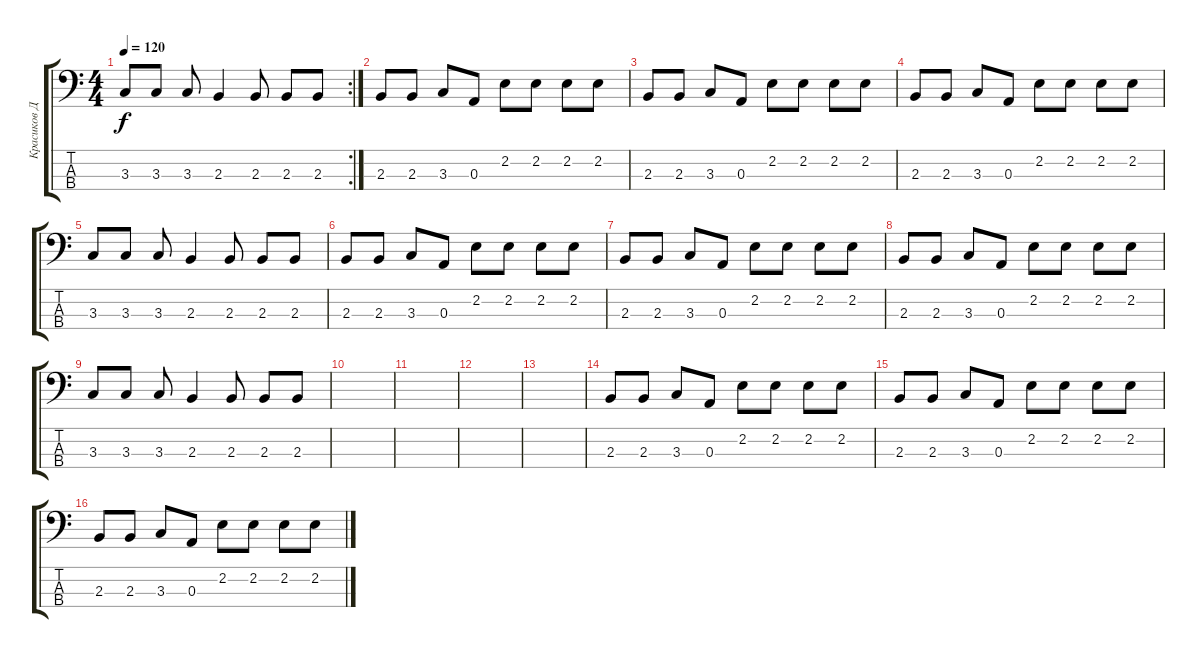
\track ("Красиков Д.(1)" "Красиков Д") {instrument electricbassfinger}
\staff {score tabs}
\tuning (G2 D2 A1 E1) {hide}
\rc 2
\ts (4 4)
\tempo 120
\clef f4
\ks c
3.3.8{dy f} 3.3.8 3.3.8 2.3.4 2.3.8 2.3.8 2.3.8 |
2.3.8 2.3.8 3.3.8 0.3.8 2.2.8 2.2.8 2.2.8 2.2.8 |
2.3.8 2.3.8 3.3.8 0.3.8 2.2.8 2.2.8 2.2.8 2.2.8 |
2.3.8 2.3.8 3.3.8 0.3.8 2.2.8 2.2.8 2.2.8 2.2.8 |
3.3.8 3.3.8 3.3.8 2.3.4 2.3.8 2.3.8 2.3.8 |
2.3.8 2.3.8 3.3.8 0.3.8 2.2.8 2.2.8 2.2.8 2.2.8 |
2.3.8 2.3.8 3.3.8 0.3.8 2.2.8 2.2.8 2.2.8 2.2.8 |
2.3.8 2.3.8 3.3.8 0.3.8 2.2.8 2.2.8 2.2.8 2.2.8 |
3.3.8 3.3.8 3.3.8 2.3.4 2.3.8 2.3.8 2.3.8 |
|
|
|
|
2.3.8 2.3.8 3.3.8 0.3.8 2.2.8 2.2.8 2.2.8 2.2.8 |
2.3.8 2.3.8 3.3.8 0.3.8 2.2.8 2.2.8 2.2.8 2.2.8 |
2.3.8 2.3.8 3.3.8 0.3.8 2.2.8 2.2.8 2.2.8 2.2.8
